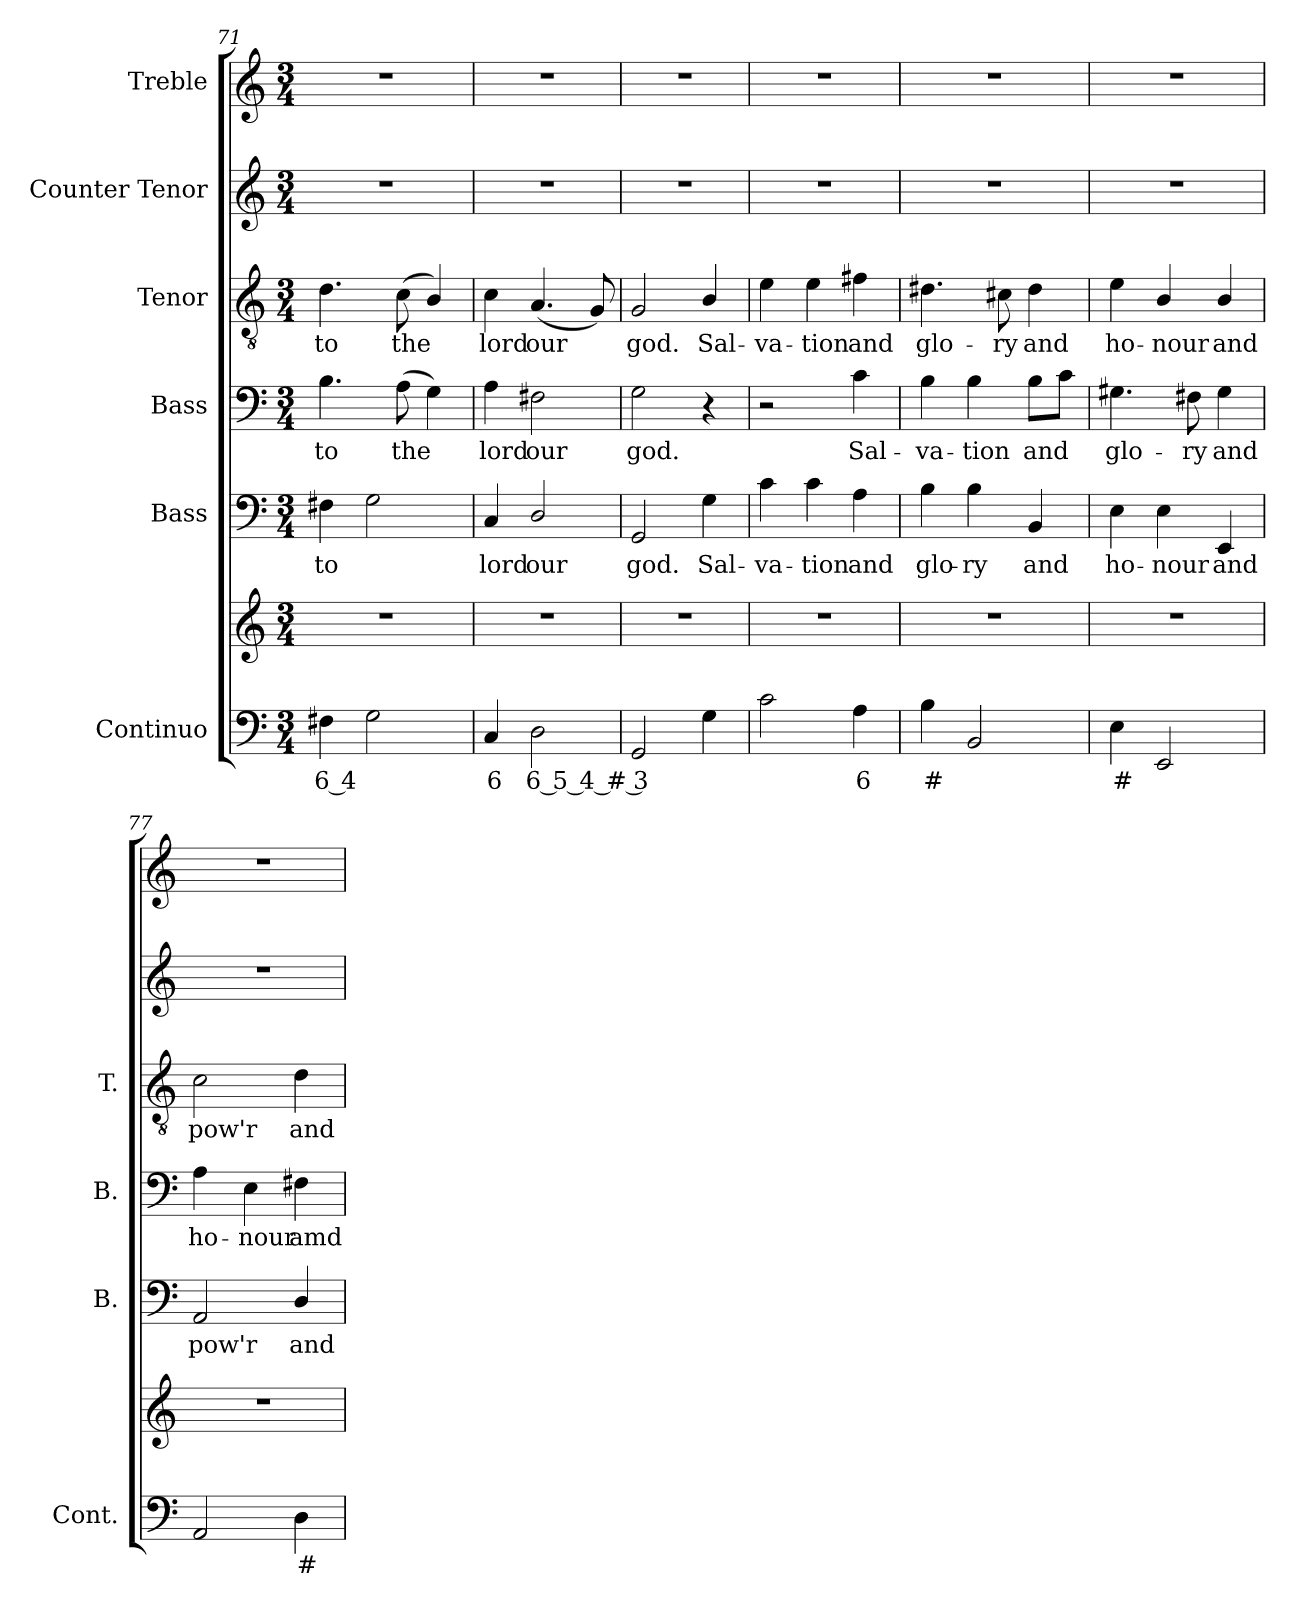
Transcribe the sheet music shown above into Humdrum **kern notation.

**kern	**text	**kern	**kern	**text	**kern	**text	**kern	**text	**kern	**kern
*part6	*part6	*part6	*part5	*part5	*part4	*part4	*part3	*part3	*part2	*part1
*staff7	*staff7	*staff6	*staff5	*staff5	*staff4	*staff4	*staff3	*staff3	*staff2	*staff1
*I"Continuo	*	*	*I"Bass	*	*I"Bass	*	*I"Tenor	*	*I"Counter Tenor	*I"Treble
*I'Cont.	*	*	*I'B.	*	*I'B.	*	*I'T.	*	*	*
*clefF4	*	*clefG2	*clefF4	*	*clefF4	*	*clefGv2	*	*clefG2	*clefG2
*	*	*	*	*	*	*	*ITrd7c12	*	*	*
*k[]	*	*k[]	*k[]	*	*k[]	*	*k[]	*	*k[]	*k[]
*C:	*	*C:	*C:	*	*C:	*	*C:	*	*C:	*C:
*M3/4	*	*M3/4	*M3/4	*	*M3/4	*	*M3/4	*	*M3/4	*M3/4
=71	=71	=71	=71	=71	=71	=71	=71	=71	=71	=71
!	!LO:LY:b:color=#000000	!LO:N:vis=1	!	!	!	!	!	!	!	!
!	!	!	!	!LO:LY:b:color=#000000	!	!	!	!	!	!
!	!	!	!	!	!	!LO:LY:b:color=#000000	!	!	!	!
!	!	!	!	!	!	!	!	!LO:LY:b:color=#000000	!LO:N:vis=1	!LO:N:vis=1
4F#Xi\	6 4	2.r	4F#Xi\	-to	4.Bi\	-to	4.Di\	-to	2.r	2.r
2Gi\	.	.	2Gi\	.	.	.	.	.	.	.
!	!	!	!	!	!	!LO:LY:b:color=#000000	!	!	!	!
!	!	!	!	!	!	!	!	!LO:LY:b:color=#000000	!	!
.	.	.	.	.	(8Ai\	the	(8Ci\	the	.	.
.	.	.	.	.	4Gi\)	.	4BBi/)	.	.	.
=72	=72	=72	=72	=72	=72	=72	=72	=72	=72	=72
!	!LO:LY:b:color=#000000	!LO:N:vis=1	!	!	!	!	!	!	!	!
!	!	!	!	!LO:LY:b:color=#000000	!	!	!	!	!	!
!	!	!	!	!	!	!LO:LY:b:color=#000000	!	!	!	!
!	!	!	!	!	!	!	!	!LO:LY:b:color=#000000	!LO:N:vis=1	!LO:N:vis=1
4Ci/	6	2.r	4Ci/	lord	4Ai\	lord	4Ci\	lord	2.r	2.r
!	!LO:LY:b:color=#000000	!	!	!	!	!	!	!	!	!
!	!	!	!	!LO:LY:b:color=#000000	!	!	!	!	!	!
!	!	!	!	!	!	!LO:LY:b:color=#000000	!	!	!	!
!	!	!	!	!	!	!	!	!LO:LY:b:color=#000000	!	!
2Di\	6 5 4 # 3	.	2Di/	our	2F#Xi\	our	(4.AAi/	our	.	.
.	.	.	.	.	.	.	8GGi/)	.	.	.
=73	=73	=73	=73	=73	=73	=73	=73	=73	=73	=73
!	!	!LO:N:vis=1	!	!	!	!	!	!	!	!
!	!	!	!	!LO:LY:b:color=#000000	!	!	!	!	!	!
!	!	!	!	!	!	!LO:LY:b:color=#000000	!	!	!	!
!	!	!	!	!	!	!	!	!LO:LY:b:color=#000000	!LO:N:vis=1	!LO:N:vis=1
2GGi/	.	2.r	2GGi/	god.	2Gi\	god.	2GGi/	god.	2.r	2.r
!	!	!	!	!LO:LY:b:color=#000000	!	!	!	!	!	!
!	!	!	!	!	!	!	!	!LO:LY:b:color=#000000	!	!
4Gi\	.	.	4Gi\	Sal-	4r	.	4BBi/	Sal-	.	.
!!LO:LB:g=z
=74	=74	=74	=74	=74	=74	=74	=74	=74	=74	=74
!	!	!LO:N:vis=1	!	!	!	!	!	!	!	!
!	!	!	!	!LO:LY:b:color=#000000	!	!	!	!	!	!
!	!	!	!	!	!	!	!	!LO:LY:b:color=#000000	!LO:N:vis=1	!LO:N:vis=1
2ci\	.	2.r	4ci\	-va-	2r	.	4Ei\	-va-	2.r	2.r
!	!	!	!	!LO:LY:b:color=#000000	!	!	!	!	!	!
!	!	!	!	!	!	!	!	!LO:LY:b:color=#000000	!	!
.	.	.	4ci\	-tion	.	.	4Ei\	-tion	.	.
!	!LO:LY:b:color=#000000	!	!	!	!	!	!	!	!	!
!	!	!	!	!LO:LY:b:color=#000000	!	!	!	!	!	!
!	!	!	!	!	!	!LO:LY:b:color=#000000	!	!	!	!
!	!	!	!	!	!	!	!	!LO:LY:b:color=#000000	!	!
4Ai\	6	.	4Ai\	and	4ci\	Sal-	4F#Xi\	and	.	.
=75	=75	=75	=75	=75	=75	=75	=75	=75	=75	=75
!	!LO:LY:b:color=#000000	!LO:N:vis=1	!	!	!	!	!	!	!	!
!	!	!	!	!LO:LY:b:color=#000000	!	!	!	!	!	!
!	!	!	!	!	!	!LO:LY:b:color=#000000	!	!	!	!
!	!	!	!	!	!	!	!	!LO:LY:b:color=#000000	!LO:N:vis=1	!LO:N:vis=1
4Bi\	#	2.r	4Bi\	glo-	4Bi\	-va-	4.D#Xi\	glo-	2.r	2.r
!	!	!	!	!LO:LY:b:color=#000000	!	!	!	!	!	!
!	!	!	!	!	!	!LO:LY:b:color=#000000	!	!	!	!
2BBi/	.	.	4Bi\	-ry	4Bi\	-tion	.	.	.	.
!	!	!	!	!	!	!	!	!LO:LY:b:color=#000000	!	!
.	.	.	.	.	.	.	8C#Xi\	-ry	.	.
!	!	!	!	!LO:LY:b:color=#000000	!	!	!	!	!	!
!	!	!	!	!	!	!LO:LY:b:color=#000000	!	!	!	!
!	!	!	!	!	!	!	!	!LO:LY:b:color=#000000	!	!
.	.	.	4BBi/	and	8Bi\L	and	4D#i\	and	.	.
.	.	.	.	.	8ci\J	.	.	.	.	.
=76	=76	=76	=76	=76	=76	=76	=76	=76	=76	=76
!	!LO:LY:b:color=#000000	!LO:N:vis=1	!	!	!	!	!	!	!	!
!	!	!	!	!LO:LY:b:color=#000000	!	!	!	!	!	!
!	!	!	!	!	!	!LO:LY:b:color=#000000	!	!	!	!
!	!	!	!	!	!	!	!	!LO:LY:b:color=#000000	!LO:N:vis=1	!LO:N:vis=1
4Ei\	#	2.r	4Ei\	ho-	4.G#Xi\	glo-	4Ei\	ho-	2.r	2.r
!	!	!	!	!LO:LY:b:color=#000000	!	!	!	!	!	!
!	!	!	!	!	!	!	!	!LO:LY:b:color=#000000	!	!
2EEi/	.	.	4Ei\	-nour	.	.	4BBi/	-nour	.	.
!	!	!	!	!	!	!LO:LY:b:color=#000000	!	!	!	!
.	.	.	.	.	8F#Xi\	-ry	.	.	.	.
!	!	!	!	!LO:LY:b:color=#000000	!	!	!	!	!	!
!	!	!	!	!	!	!LO:LY:b:color=#000000	!	!	!	!
!	!	!	!	!	!	!	!	!LO:LY:b:color=#000000	!	!
.	.	.	4EEi/	and	4G#i\	and	4BBi/	and	.	.
=77	=77	=77	=77	=77	=77	=77	=77	=77	=77	=77
!	!	!LO:N:vis=1	!	!	!	!	!	!	!	!
!	!	!	!	!LO:LY:b:color=#000000	!	!	!	!	!	!
!	!	!	!	!	!	!LO:LY:b:color=#000000	!	!	!	!
!	!	!	!	!	!	!	!	!LO:LY:b:color=#000000	!LO:N:vis=1	!LO:N:vis=1
2AAi/	.	2.r	2AAi/	pow'r	4Ai\	ho-	2Ci\	pow'r	2.r	2.r
!	!	!	!	!	!	!LO:LY:b:color=#000000	!	!	!	!
.	.	.	.	.	4Ei\	-nour	.	.	.	.
!	!LO:LY:b:color=#000000	!	!	!	!	!	!	!	!	!
!	!	!	!	!LO:LY:b:color=#000000	!	!	!	!	!	!
!	!	!	!	!	!	!LO:LY:b:color=#000000	!	!	!	!
!	!	!	!	!	!	!	!	!LO:LY:b:color=#000000	!	!
4Di\	#	.	4Di/	and	4F#Xi\	amd	4Di\	and	.	.
=	=	=	=	=	=	=	=	=	=	=
*-	*-	*-	*-	*-	*-	*-	*-	*-	*-	*-
